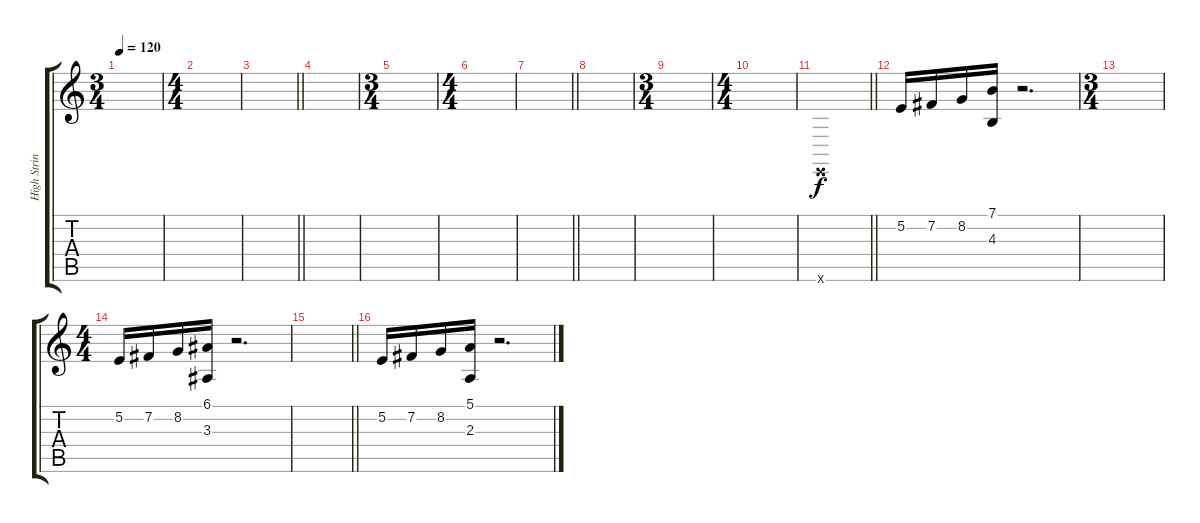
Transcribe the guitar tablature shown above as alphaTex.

\track ("High Strings Standard" "High Strin") {instrument stringensemble1}
\staff {score tabs}
\tuning (E4 B3 G3 D3 A2 E2) {hide}
\ts (3 4)
\tempo 120
\clef g2
\ks c
|
\ts (4 4)
|
\barLineRight lightlight
|
|
\ts (3 4)
|
\ts (4 4)
|
\barLineRight lightlight
|
\section ("" "")
|
\ts (3 4)
|
\ts (4 4)
|
\barLineRight lightlight
0.6{x}.1{volume 12} |
5.2.16 7.2.16 8.2.16 (7.1 4.3).16 r.2{d} |
\ts (3 4)
|
\ts (4 4)
5.2.16 7.2.16 8.2.16 (6.1 3.3).16 r.2{d} |
\barLineRight lightlight
|
5.2.16 7.2.16 8.2.16 (5.1 2.3).16 r.2{d}
